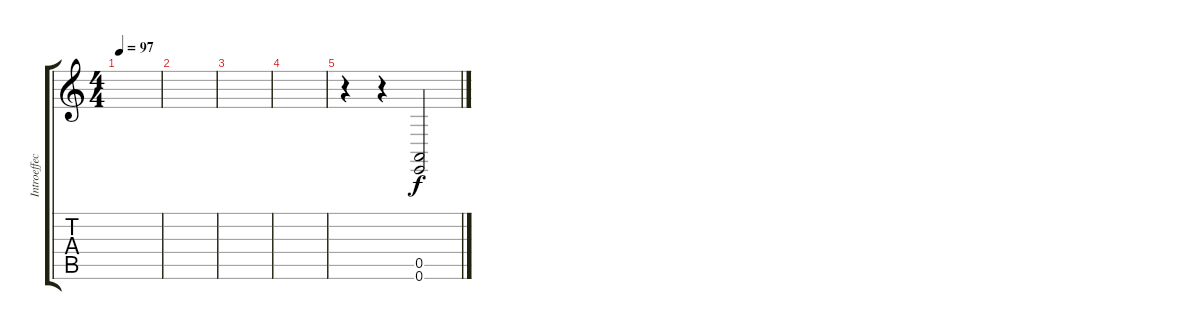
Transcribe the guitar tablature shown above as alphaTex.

\track ("Introeffect 2" "Introeffec") {instrument reversecymbal}
\staff {score tabs}
\tuning (E4 B3 G3 D3 A2 E2) {hide}
\ts (4 4)
\tempo 97
\clef g2
\ks c
|
|
|
|
r.4 r.4 (0.5 0.6).2
